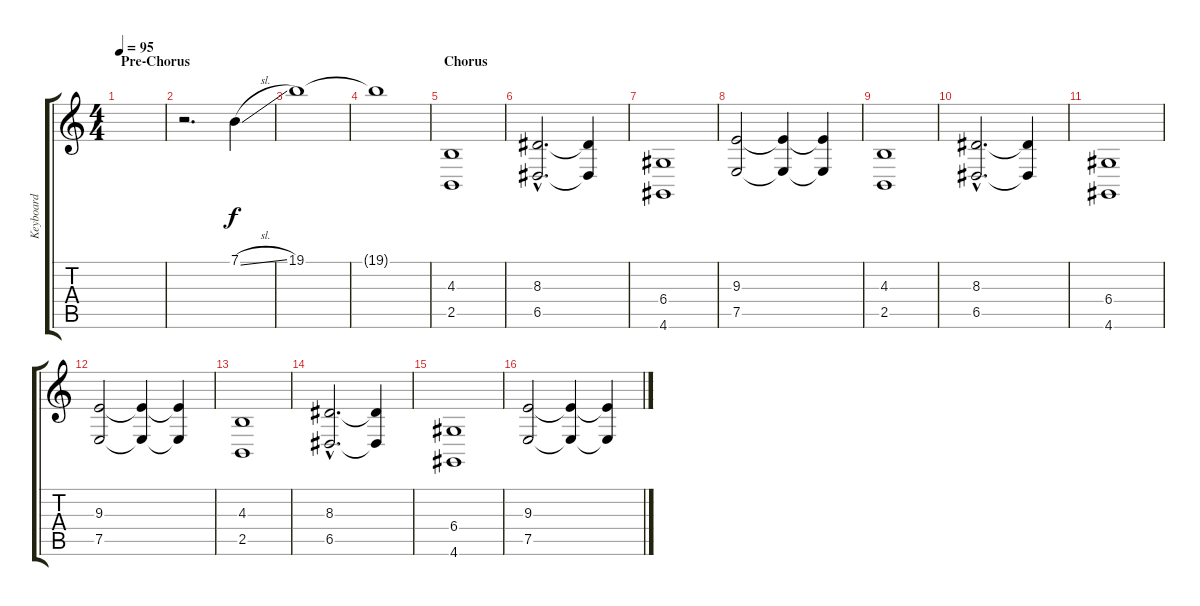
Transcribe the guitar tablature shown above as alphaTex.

\track ("Keyboard" "Keyboard") {instrument percussiveorgan}
\staff {score tabs}
\tuning (E4 B3 G3 D3 A2 E2) {hide}
\ts (4 4)
\section ("" "Pre-Chorus")
\tempo 95
\clef g2
\ks c
|
r.2{d} 7.1{sl}.4{volume 8} |
19.1.1 |
19.1{t}.1 |
\section ("" "Chorus")
(4.3 2.5).1{volume 11} |
(8.3{hac} 6.5{hac}).2{d} (8.3{t} 6.5{t}).4 |
(6.4 4.6).1 |
(9.3 7.5).2 (9.3{t} 7.5{t}).4 (9.3{t} 7.5{t}).4 |
(4.3 2.5).1 |
(8.3{hac} 6.5{hac}).2{d} (8.3{t} 6.5{t}).4 |
(6.4 4.6).1 |
(9.3 7.5).2 (9.3{t} 7.5{t}).4 (9.3{t} 7.5{t}).4 |
(4.3 2.5).1{volume 11} |
(8.3{hac} 6.5{hac}).2{d} (8.3{t} 6.5{t}).4 |
(6.4 4.6).1 |
(9.3 7.5).2 (9.3{t} 7.5{t}).4 (9.3{t} 7.5{t}).4
